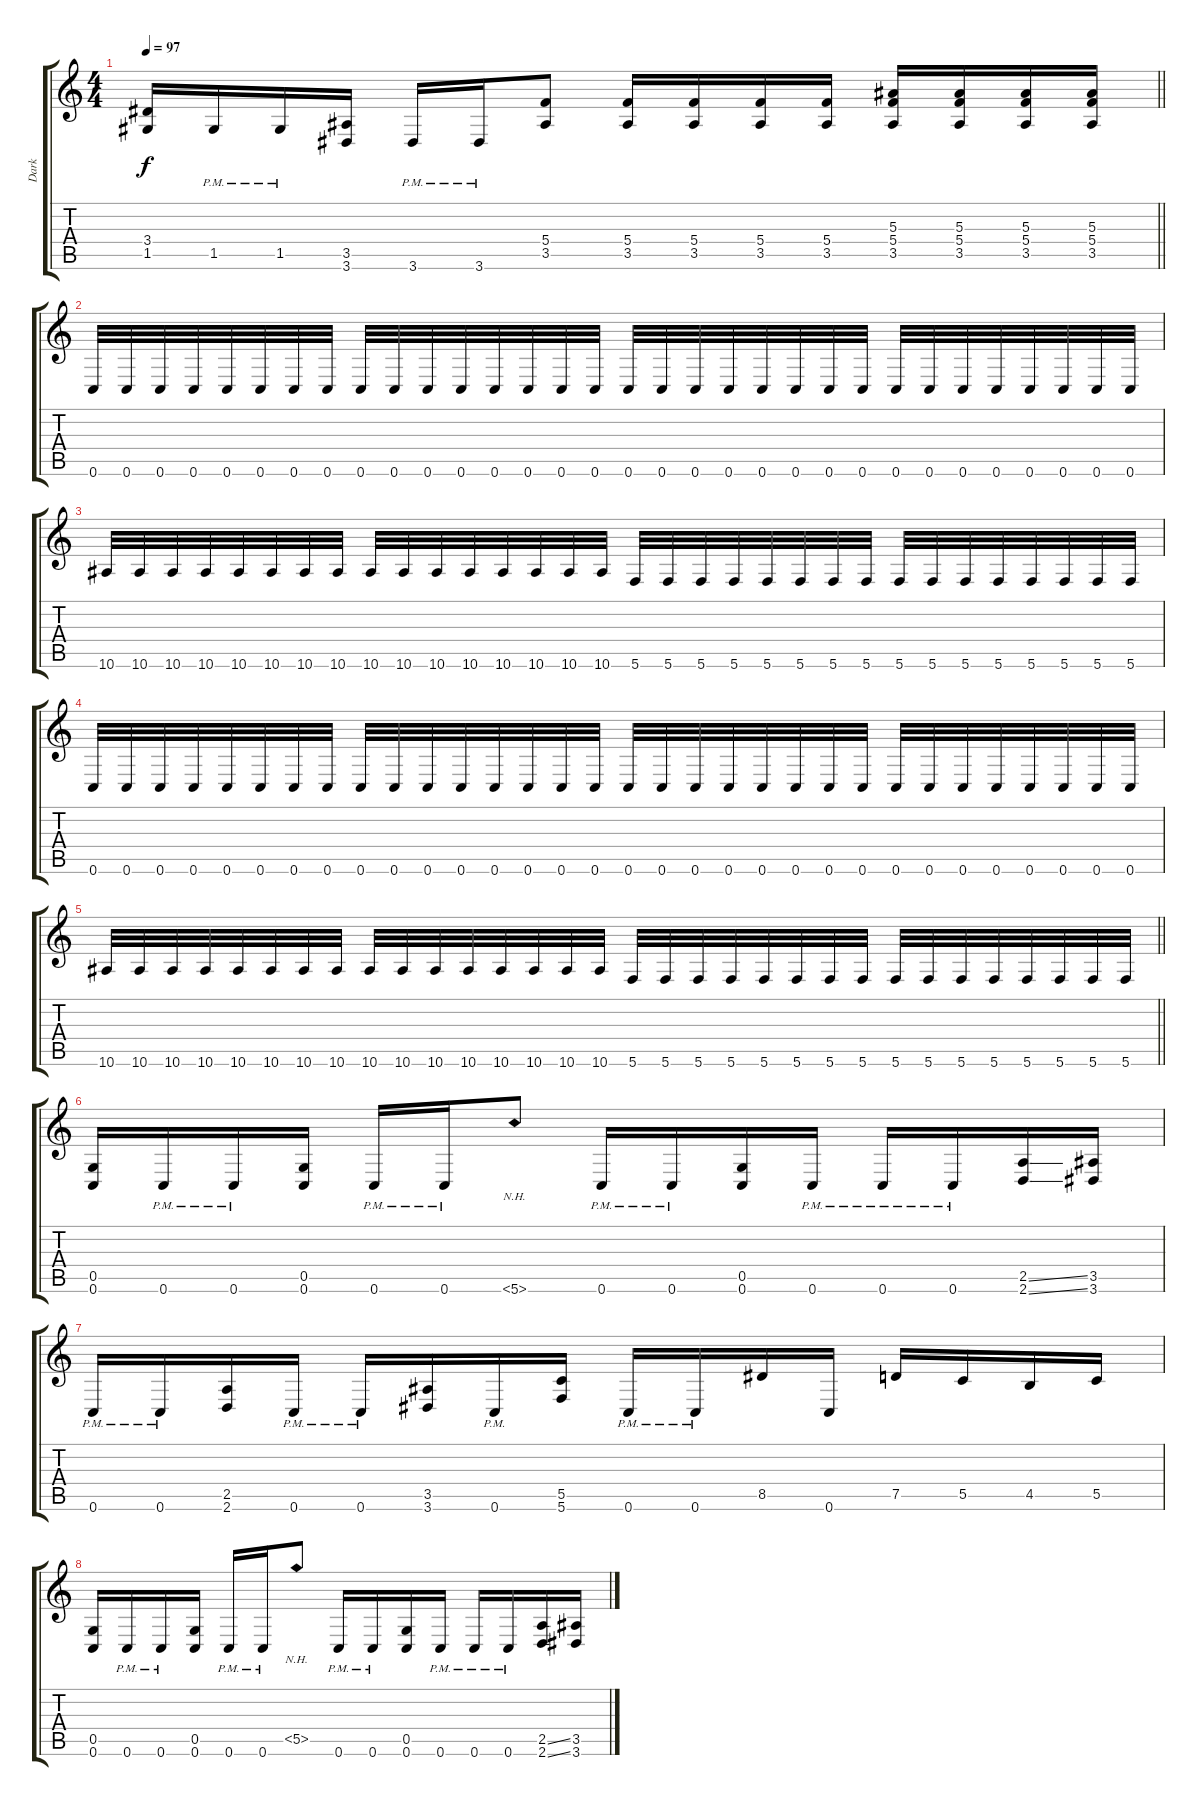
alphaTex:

\track ("Dark" "Dark") {instrument overdrivenguitar}
\staff {score tabs}
\tuning (D4 A3 F3 C3 G2 C2) {hide}
\ts (4 4)
\tempo 97
\clef g2
\barLineRight lightlight
\ks c
(3.4 1.5).16{dy f} 1.5{pm}.16 1.5{pm}.16 (3.5 3.6).16 3.6{pm}.16 3.6{pm}.16 (5.4 3.5).8 (5.4 3.5).16 (5.4 3.5).16 (5.4 3.5).16 (5.4 3.5).16 (5.3 5.4 3.5).16 (5.3 5.4 3.5).16 (5.3 5.4 3.5).16 (5.3 5.4 3.5).16 |
0.6.32 0.6.32 0.6.32 0.6.32 0.6.32 0.6.32 0.6.32 0.6.32 0.6.32 0.6.32 0.6.32 0.6.32 0.6.32 0.6.32 0.6.32 0.6.32 0.6.32 0.6.32 0.6.32 0.6.32 0.6.32 0.6.32 0.6.32 0.6.32 0.6.32 0.6.32 0.6.32 0.6.32 0.6.32 0.6.32 0.6.32 0.6.32 |
10.6.32 10.6.32 10.6.32 10.6.32 10.6.32 10.6.32 10.6.32 10.6.32 10.6.32 10.6.32 10.6.32 10.6.32 10.6.32 10.6.32 10.6.32 10.6.32 5.6.32 5.6.32 5.6.32 5.6.32 5.6.32 5.6.32 5.6.32 5.6.32 5.6.32 5.6.32 5.6.32 5.6.32 5.6.32 5.6.32 5.6.32 5.6.32 |
0.6.32 0.6.32 0.6.32 0.6.32 0.6.32 0.6.32 0.6.32 0.6.32 0.6.32 0.6.32 0.6.32 0.6.32 0.6.32 0.6.32 0.6.32 0.6.32 0.6.32 0.6.32 0.6.32 0.6.32 0.6.32 0.6.32 0.6.32 0.6.32 0.6.32 0.6.32 0.6.32 0.6.32 0.6.32 0.6.32 0.6.32 0.6.32 |
\barLineRight lightlight
10.6.32 10.6.32 10.6.32 10.6.32 10.6.32 10.6.32 10.6.32 10.6.32 10.6.32 10.6.32 10.6.32 10.6.32 10.6.32 10.6.32 10.6.32 10.6.32 5.6.32 5.6.32 5.6.32 5.6.32 5.6.32 5.6.32 5.6.32 5.6.32 5.6.32 5.6.32 5.6.32 5.6.32 5.6.32 5.6.32 5.6.32 5.6.32 |
(0.5 0.6).16 0.6{pm}.16 0.6{pm}.16 (0.5 0.6).16 0.6{pm}.16 0.6{pm}.16 5.6{nh}.8 0.6{pm}.16 0.6{pm}.16 (0.5 0.6).16 0.6{pm}.16 0.6{pm}.16 0.6{pm}.16 (2.5{ss} 2.6{ss}).16 (3.5 3.6).16 |
0.6{pm}.16 0.6{pm}.16 (2.5 2.6).16 0.6{pm}.16 0.6{pm}.16 (3.5 3.6).16 0.6{pm}.16 (5.5 5.6).16 0.6{pm}.16 0.6{pm}.16 8.5.16 0.6.16 7.5.16 5.5.16 4.5.16 5.5.16 |
(0.5 0.6).16 0.6{pm}.16 0.6{pm}.16 (0.5 0.6).16 0.6{pm}.16 0.6{pm}.16 5.5{nh}.8 0.6{pm}.16 0.6{pm}.16 (0.5 0.6).16 0.6{pm}.16 0.6{pm}.16 0.6{pm}.16 (2.5{ss} 2.6{ss}).16 (3.5 3.6).16
